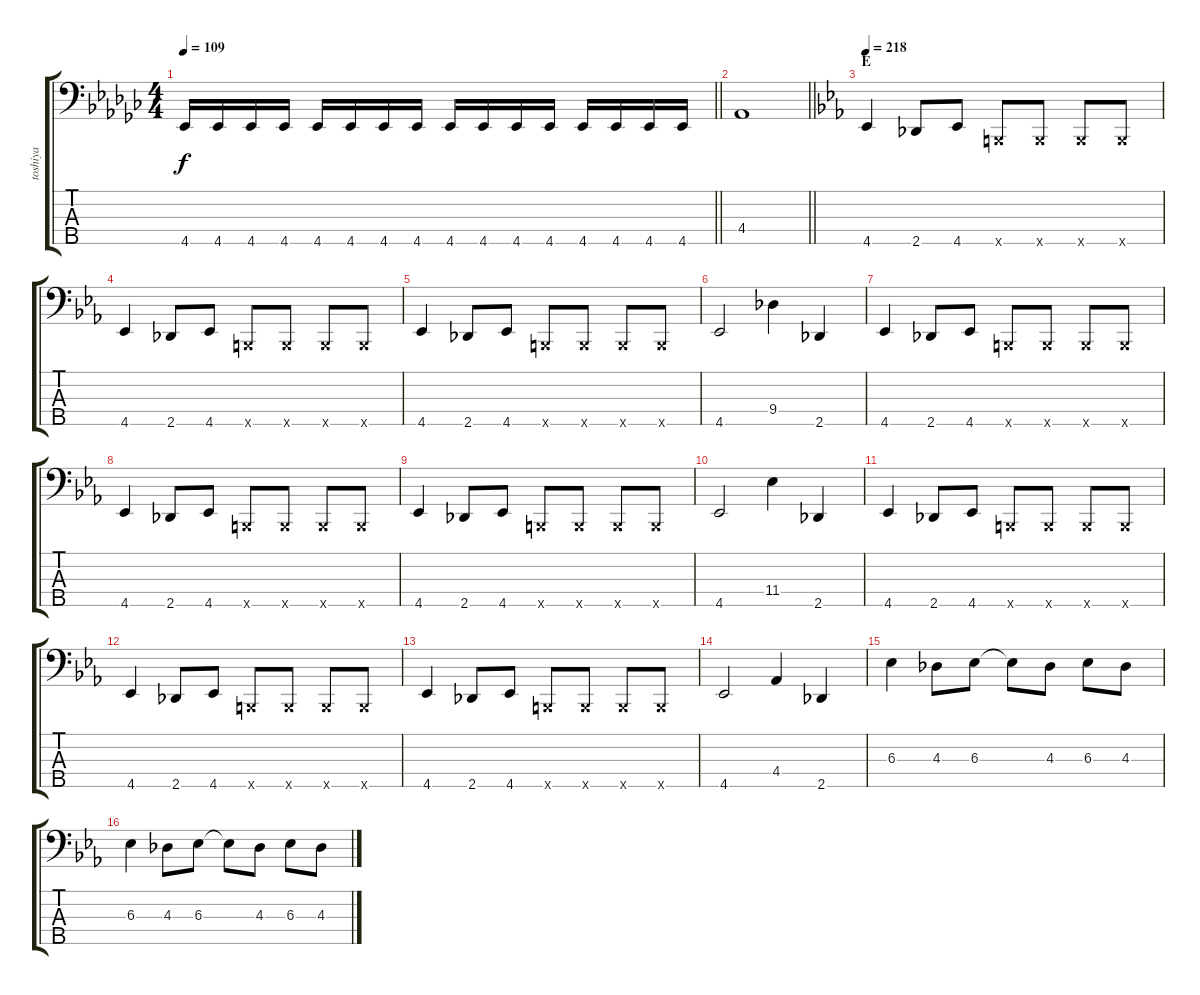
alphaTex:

\track ("toshiya" "toshiya") {instrument slapbass2}
\staff {score tabs}
\tuning (G2 D2 A1 E1 B0) {hide}
\ts (4 4)
\tempo 109
\clef f4
\barLineRight lightlight
\ks ebminor
4.5.16{dy f} 4.5.16 4.5.16 4.5.16 4.5.16 4.5.16 4.5.16 4.5.16 4.5.16 4.5.16 4.5.16 4.5.16 4.5.16 4.5.16 4.5.16 4.5.16 |
\barLineRight lightlight
4.4.1 |
\section ("" "E")
\tempo 218
\ks eb
4.5.4 2.5.8 4.5.8 0.5{x}.8 0.5{x}.8 0.5{x}.8 0.5{x}.8 |
4.5.4 2.5.8 4.5.8 0.5{x}.8 0.5{x}.8 0.5{x}.8 0.5{x}.8 |
4.5.4 2.5.8 4.5.8 0.5{x}.8 0.5{x}.8 0.5{x}.8 0.5{x}.8 |
4.5.2 9.4.4 2.5.4 |
4.5.4 2.5.8 4.5.8 0.5{x}.8 0.5{x}.8 0.5{x}.8 0.5{x}.8 |
4.5.4 2.5.8 4.5.8 0.5{x}.8 0.5{x}.8 0.5{x}.8 0.5{x}.8 |
4.5.4 2.5.8 4.5.8 0.5{x}.8 0.5{x}.8 0.5{x}.8 0.5{x}.8 |
4.5.2 11.4.4 2.5.4 |
4.5.4 2.5.8 4.5.8 0.5{x}.8 0.5{x}.8 0.5{x}.8 0.5{x}.8 |
4.5.4 2.5.8 4.5.8 0.5{x}.8 0.5{x}.8 0.5{x}.8 0.5{x}.8 |
4.5.4 2.5.8 4.5.8 0.5{x}.8 0.5{x}.8 0.5{x}.8 0.5{x}.8 |
4.5.2 4.4.4 2.5.4 |
6.3.4 4.3.8 6.3.8 6.3{t}.8 4.3.8 6.3.8 4.3.8 |
6.3.4 4.3.8 6.3.8 6.3{t}.8 4.3.8 6.3.8 4.3.8
